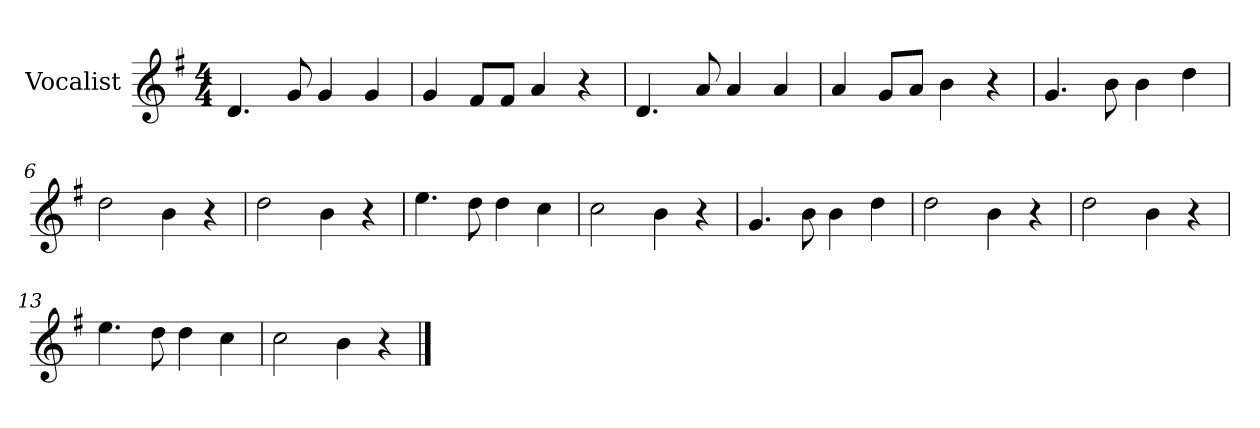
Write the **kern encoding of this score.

**kern
*part1
*staff1
*I"Vocalist
*k[f#]
*G:
*M4/4
=1
4.d
8g
4g
4g
=2
4g
8f#L
8f#J
4a
4r
=3
4.d
8a
4a
4a
=4
4a
8gL
8aJ
4b
4r
=5
4.g
8b
4b
4dd
=6
2dd
4b
4r
=7
2dd
4b
4r
=8
4.ee
8dd
4dd
4cc
=9
2cc
4b
4r
=10
4.g
8b
4b
4dd
=11
2dd
4b
4r
=12
2dd
4b
4r
=13
4.ee
8dd
4dd
4cc
=14
2cc
4b
4r
==
*-
